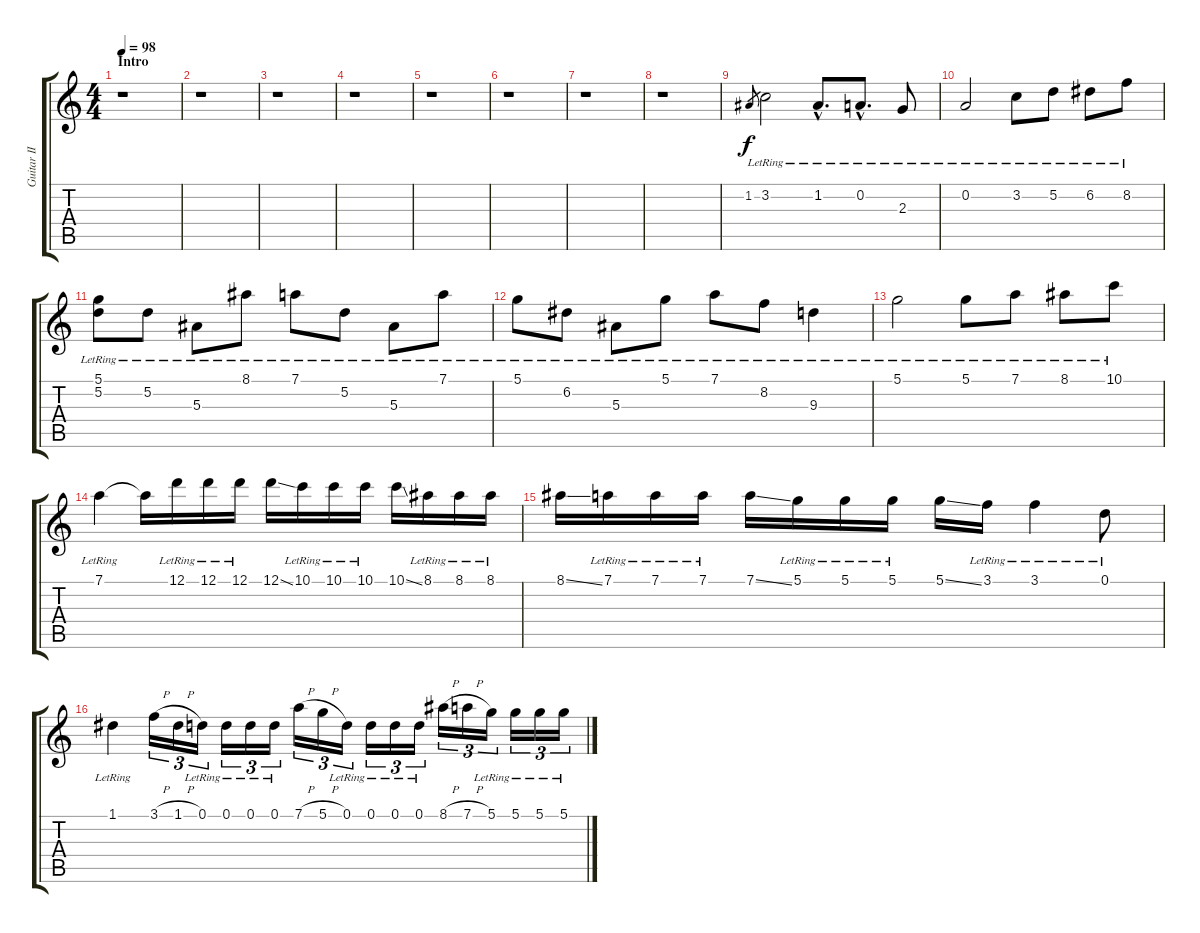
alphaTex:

\track ("Guitar II" "Guitar II") {instrument acousticguitarsteel}
\staff {score tabs}
\tuning (D4 A3 F3 C3 G2 D2) {hide}
\ts (4 4)
\section ("" "Intro")
\tempo 98
\clef g2
\ks c
r.1{dy f instrument acousticguitarsteel} |
r.1 |
r.1 |
r.1 |
r.1 |
r.1 |
r.1 |
r.1 |
1.2.8{gr} 3.2{lr}.2 1.2{hac lr}.8{d} 0.2{hac lr}.8{d} 2.3{lr}.8 |
0.2{lr}.2 3.2{lr}.8 5.2{lr}.8 6.2{lr}.8 8.2{lr}.8 |
(5.1{lr} 5.2{lr}).8 5.2{lr}.8 5.3{lr}.8 8.1{lr}.8 7.1{lr}.8 5.2{lr}.8 5.3{lr}.8 7.1{lr}.8 |
5.1{lr}.8 6.2{lr}.8 5.3{lr}.8 5.1{lr}.8 7.1{lr}.8 8.2{lr}.8 9.3{lr}.4 |
5.1{lr}.2 5.1{lr}.8 7.1{lr}.8 8.1{lr}.8 10.1{lr}.8 |
7.1{lr}.4 7.1{t}.16 12.1{lr}.16 12.1{lr}.16 12.1{lr}.16 12.1{ss}.16 10.1{lr}.16 10.1{lr}.16 10.1{lr}.16 10.1{ss}.16 8.1{lr}.16 8.1{lr}.16 8.1{lr}.16 |
8.1{ss}.16 7.1{lr}.16 7.1{lr}.16 7.1{lr}.16 7.1{ss}.16 5.1{lr}.16 5.1{lr}.16 5.1{lr}.16 5.1{ss}.16 3.1{lr}.16 3.1{lr}.4 0.1{lr}.8 |
1.1{lr}.4 3.1{h}.16{tu (3 2)} 1.1{h}.16{tu (3 2)} 0.1{lr}.16{tu (3 2)} 0.1{lr}.16{tu (3 2)} 0.1{lr}.16{tu (3 2)} 0.1{lr}.16{tu (3 2)} 7.1{h}.16{tu (3 2)} 5.1{h}.16{tu (3 2)} 0.1{lr}.16{tu (3 2)} 0.1{lr}.16{tu (3 2)} 0.1{lr}.16{tu (3 2)} 0.1{lr}.16{tu (3 2)} 8.1{h}.16{tu (3 2)} 7.1{h}.16{tu (3 2)} 5.1{lr}.16{tu (3 2)} 5.1{lr}.16{tu (3 2)} 5.1{lr}.16{tu (3 2)} 5.1{lr}.16{tu (3 2)}
